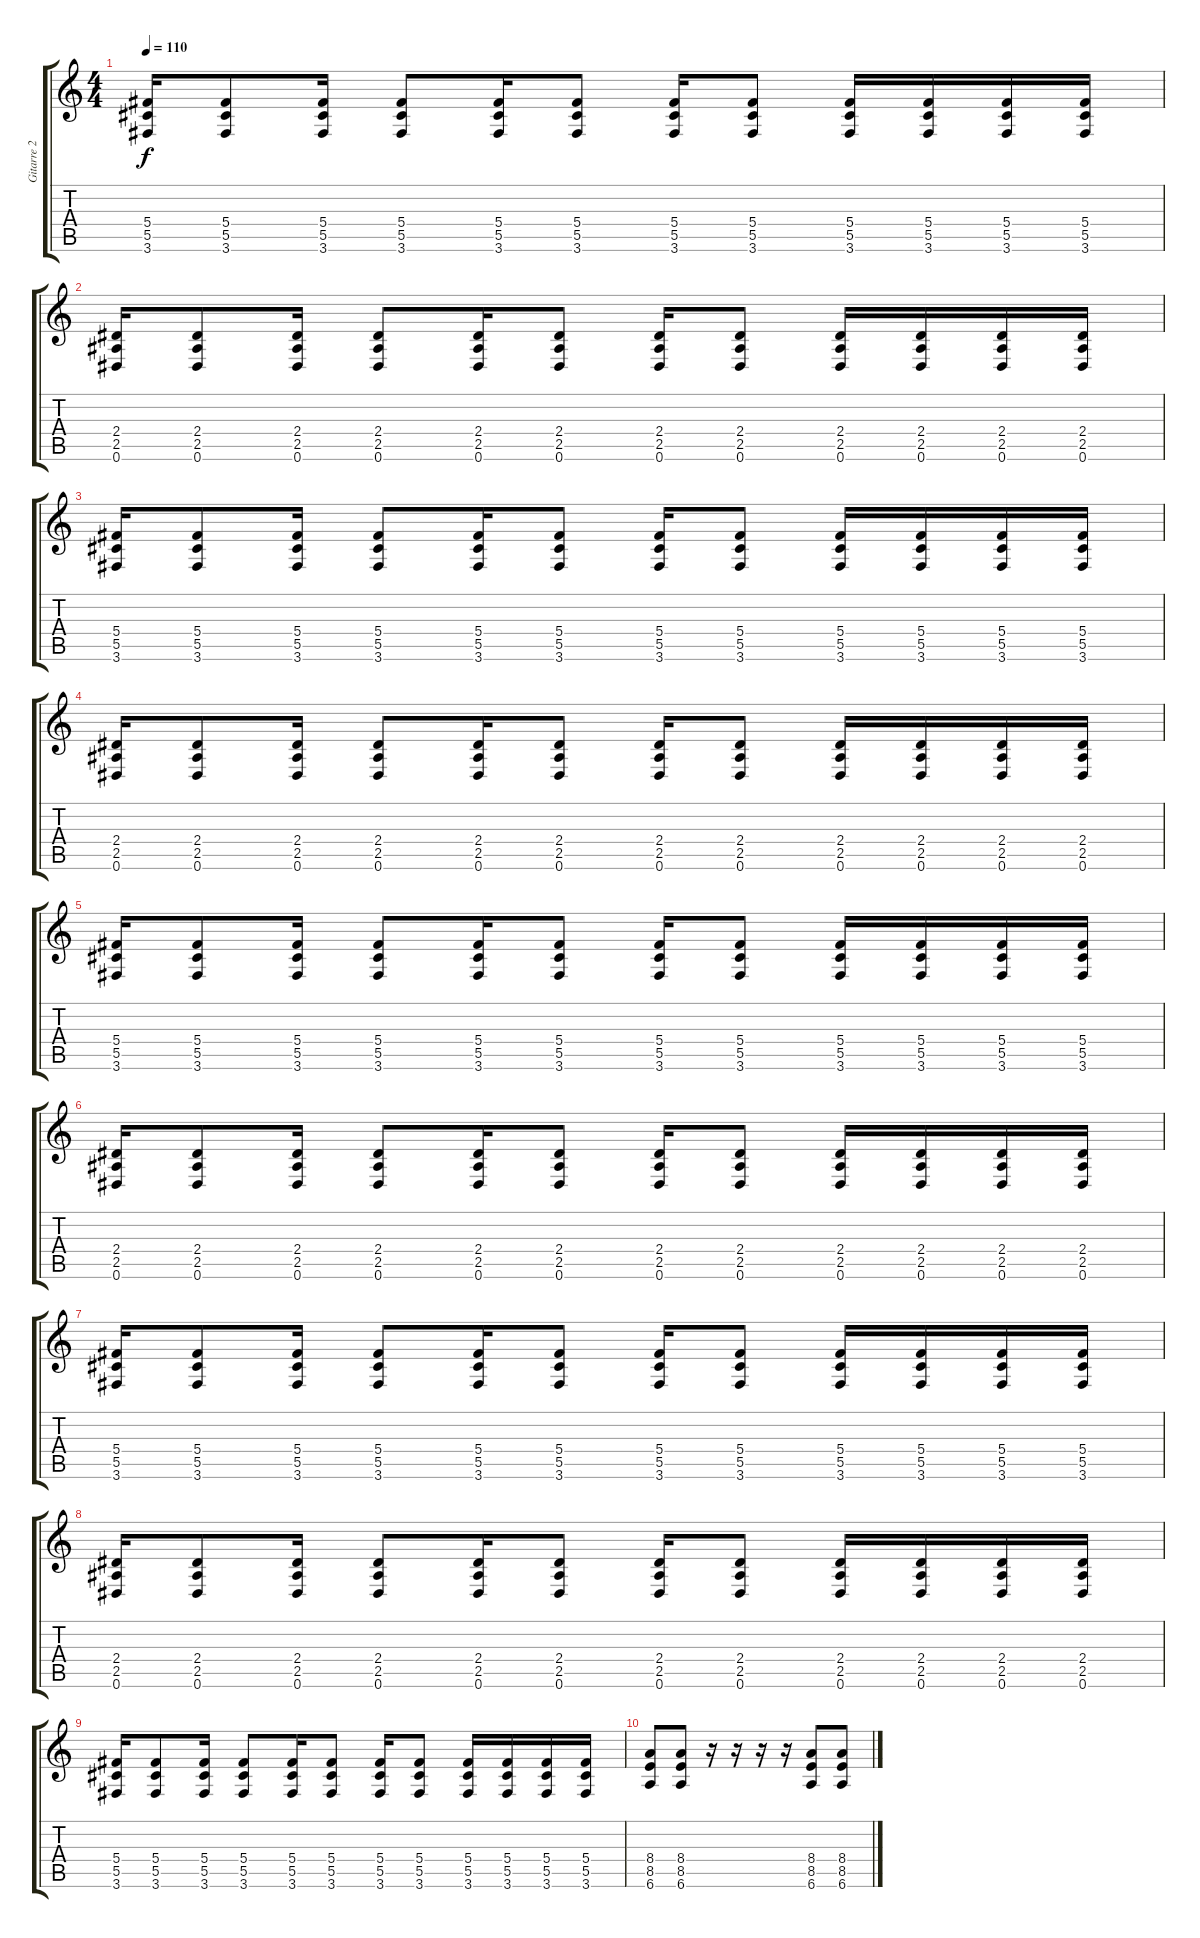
\track ("Gitarre 2" "Gitarre 2") {instrument overdrivenguitar}
\staff {score tabs}
\tuning (Eb4 Bb3 Gb3 Db3 Ab2 Eb2) {hide}
\ts (4 4)
\tempo 110
\clef g2
\ks c
(5.4 5.5 3.6).16{dy f} (5.4 5.5 3.6).8 (5.4 5.5 3.6).16 (5.4 5.5 3.6).8 (5.4 5.5 3.6).16 (5.4 5.5 3.6).8 (5.4 5.5 3.6).16 (5.4 5.5 3.6).8 (5.4 5.5 3.6).16 (5.4 5.5 3.6).16 (5.4 5.5 3.6).16 (5.4 5.5 3.6).16 |
(2.4 2.5 0.6).16 (2.4 2.5 0.6).8 (2.4 2.5 0.6).16 (2.4 2.5 0.6).8 (2.4 2.5 0.6).16 (2.4 2.5 0.6).8 (2.4 2.5 0.6).16 (2.4 2.5 0.6).8 (2.4 2.5 0.6).16 (2.4 2.5 0.6).16 (2.4 2.5 0.6).16 (2.4 2.5 0.6).16 |
(5.4 5.5 3.6).16 (5.4 5.5 3.6).8 (5.4 5.5 3.6).16 (5.4 5.5 3.6).8 (5.4 5.5 3.6).16 (5.4 5.5 3.6).8 (5.4 5.5 3.6).16 (5.4 5.5 3.6).8 (5.4 5.5 3.6).16 (5.4 5.5 3.6).16 (5.4 5.5 3.6).16 (5.4 5.5 3.6).16 |
(2.4 2.5 0.6).16 (2.4 2.5 0.6).8 (2.4 2.5 0.6).16 (2.4 2.5 0.6).8 (2.4 2.5 0.6).16 (2.4 2.5 0.6).8 (2.4 2.5 0.6).16 (2.4 2.5 0.6).8 (2.4 2.5 0.6).16 (2.4 2.5 0.6).16 (2.4 2.5 0.6).16 (2.4 2.5 0.6).16 |
(5.4 5.5 3.6).16 (5.4 5.5 3.6).8 (5.4 5.5 3.6).16 (5.4 5.5 3.6).8 (5.4 5.5 3.6).16 (5.4 5.5 3.6).8 (5.4 5.5 3.6).16 (5.4 5.5 3.6).8 (5.4 5.5 3.6).16 (5.4 5.5 3.6).16 (5.4 5.5 3.6).16 (5.4 5.5 3.6).16 |
(2.4 2.5 0.6).16 (2.4 2.5 0.6).8 (2.4 2.5 0.6).16 (2.4 2.5 0.6).8 (2.4 2.5 0.6).16 (2.4 2.5 0.6).8 (2.4 2.5 0.6).16 (2.4 2.5 0.6).8 (2.4 2.5 0.6).16 (2.4 2.5 0.6).16 (2.4 2.5 0.6).16 (2.4 2.5 0.6).16 |
(5.4 5.5 3.6).16 (5.4 5.5 3.6).8 (5.4 5.5 3.6).16 (5.4 5.5 3.6).8 (5.4 5.5 3.6).16 (5.4 5.5 3.6).8 (5.4 5.5 3.6).16 (5.4 5.5 3.6).8 (5.4 5.5 3.6).16 (5.4 5.5 3.6).16 (5.4 5.5 3.6).16 (5.4 5.5 3.6).16 |
(2.4 2.5 0.6).16 (2.4 2.5 0.6).8 (2.4 2.5 0.6).16 (2.4 2.5 0.6).8 (2.4 2.5 0.6).16 (2.4 2.5 0.6).8 (2.4 2.5 0.6).16 (2.4 2.5 0.6).8 (2.4 2.5 0.6).16 (2.4 2.5 0.6).16 (2.4 2.5 0.6).16 (2.4 2.5 0.6).16 |
(5.4 5.5 3.6).16 (5.4 5.5 3.6).8 (5.4 5.5 3.6).16 (5.4 5.5 3.6).8 (5.4 5.5 3.6).16 (5.4 5.5 3.6).8 (5.4 5.5 3.6).16 (5.4 5.5 3.6).8 (5.4 5.5 3.6).16 (5.4 5.5 3.6).16 (5.4 5.5 3.6).16 (5.4 5.5 3.6).16 |
(8.4 8.5 6.6).8 (8.4 8.5 6.6).8 r.16 r.16 r.16 r.16 (8.4 8.5 6.6).8 (8.4 8.5 6.6).8
